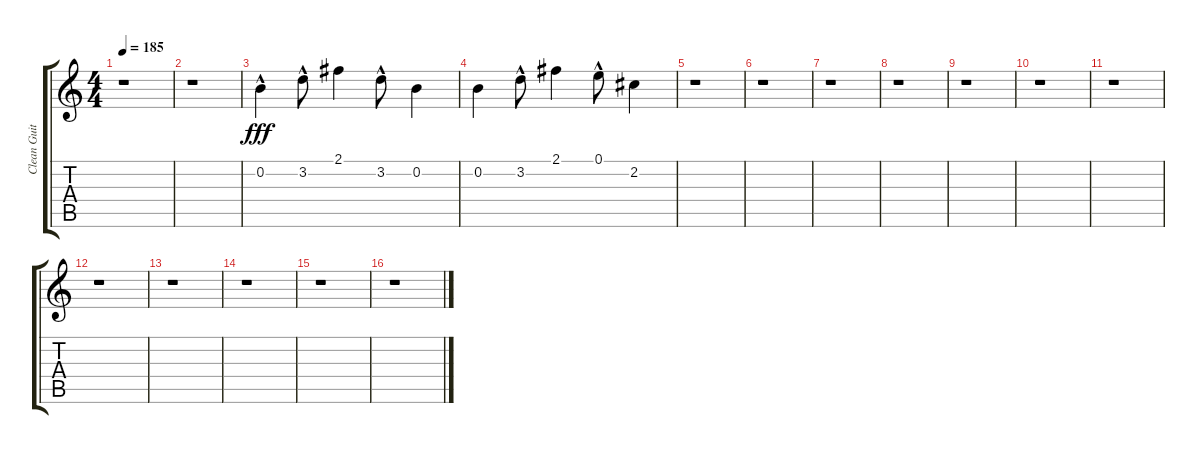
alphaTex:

\track ("Clean Guitar" "Clean Guit") {instrument acousticguitarnylon}
\staff {score tabs}
\tuning (E4 B3 G3 D3 A2 E2) {hide}
\ts (4 4)
\tempo 185
\clef g2
\ks c
r.1{dy fff} |
r.1 |
0.2{hac}.4 3.2{hac}.8 2.1.4 3.2{hac}.8 0.2.4 |
0.2.4 3.2{hac}.8 2.1.4 0.1{hac}.8 2.2.4 |
r.1 |
r.1 |
r.1 |
r.1 |
r.1 |
r.1 |
r.1 |
r.1 |
r.1 |
r.1 |
r.1 |
r.1
